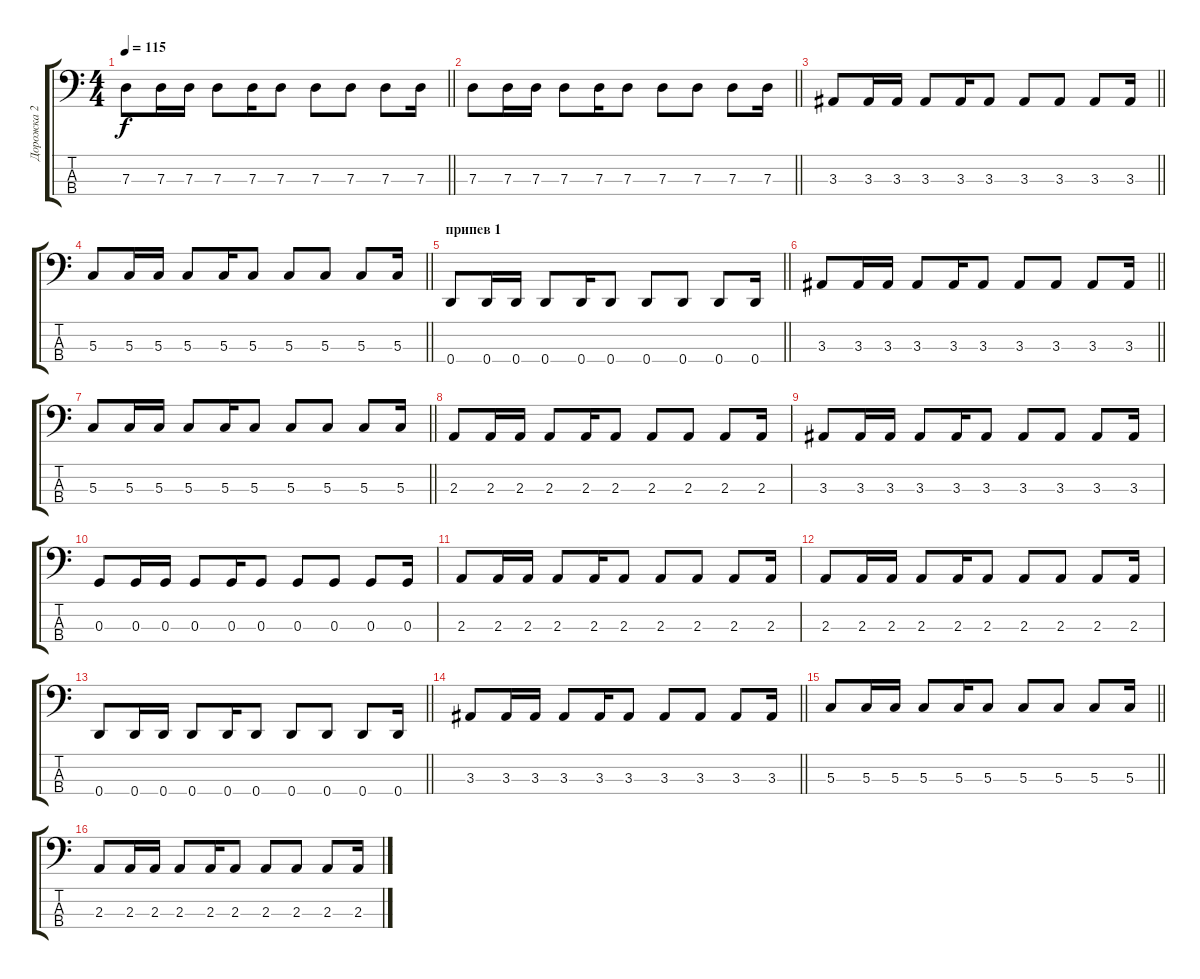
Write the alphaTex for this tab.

\track ("Дорожка 2" "Дорожка 2") {instrument electricbassfinger}
\staff {score tabs}
\tuning (F2 C2 G1 D1) {hide}
\ts (4 4)
\tempo 115
\clef f4
\barLineRight lightlight
\ks c
7.3.8{dy f} 7.3.16 7.3.16 7.3.8 7.3.16 7.3.8 7.3.8 7.3.8 7.3.8 7.3.16 |
\barLineRight lightlight
7.3.8 7.3.16 7.3.16 7.3.8 7.3.16 7.3.8 7.3.8 7.3.8 7.3.8 7.3.16 |
\barLineRight lightlight
3.3.8 3.3.16 3.3.16 3.3.8 3.3.16 3.3.8 3.3.8 3.3.8 3.3.8 3.3.16 |
\barLineRight lightlight
5.3.8 5.3.16 5.3.16 5.3.8 5.3.16 5.3.8 5.3.8 5.3.8 5.3.8 5.3.16 |
\section ("" "припев 1")
\barLineRight lightlight
0.4.8 0.4.16 0.4.16 0.4.8 0.4.16 0.4.8 0.4.8 0.4.8 0.4.8 0.4.16 |
\barLineRight lightlight
3.3.8 3.3.16 3.3.16 3.3.8 3.3.16 3.3.8 3.3.8 3.3.8 3.3.8 3.3.16 |
\barLineRight lightlight
5.3.8 5.3.16 5.3.16 5.3.8 5.3.16 5.3.8 5.3.8 5.3.8 5.3.8 5.3.16 |
2.3.8 2.3.16 2.3.16 2.3.8 2.3.16 2.3.8 2.3.8 2.3.8 2.3.8 2.3.16 |
3.3.8 3.3.16 3.3.16 3.3.8 3.3.16 3.3.8 3.3.8 3.3.8 3.3.8 3.3.16 |
0.3.8 0.3.16 0.3.16 0.3.8 0.3.16 0.3.8 0.3.8 0.3.8 0.3.8 0.3.16 |
2.3.8 2.3.16 2.3.16 2.3.8 2.3.16 2.3.8 2.3.8 2.3.8 2.3.8 2.3.16 |
2.3.8 2.3.16 2.3.16 2.3.8 2.3.16 2.3.8 2.3.8 2.3.8 2.3.8 2.3.16 |
\barLineRight lightlight
0.4.8 0.4.16 0.4.16 0.4.8 0.4.16 0.4.8 0.4.8 0.4.8 0.4.8 0.4.16 |
\barLineRight lightlight
3.3.8 3.3.16 3.3.16 3.3.8 3.3.16 3.3.8 3.3.8 3.3.8 3.3.8 3.3.16 |
\barLineRight lightlight
5.3.8 5.3.16 5.3.16 5.3.8 5.3.16 5.3.8 5.3.8 5.3.8 5.3.8 5.3.16 |
2.3.8 2.3.16 2.3.16 2.3.8 2.3.16 2.3.8 2.3.8 2.3.8 2.3.8 2.3.16
